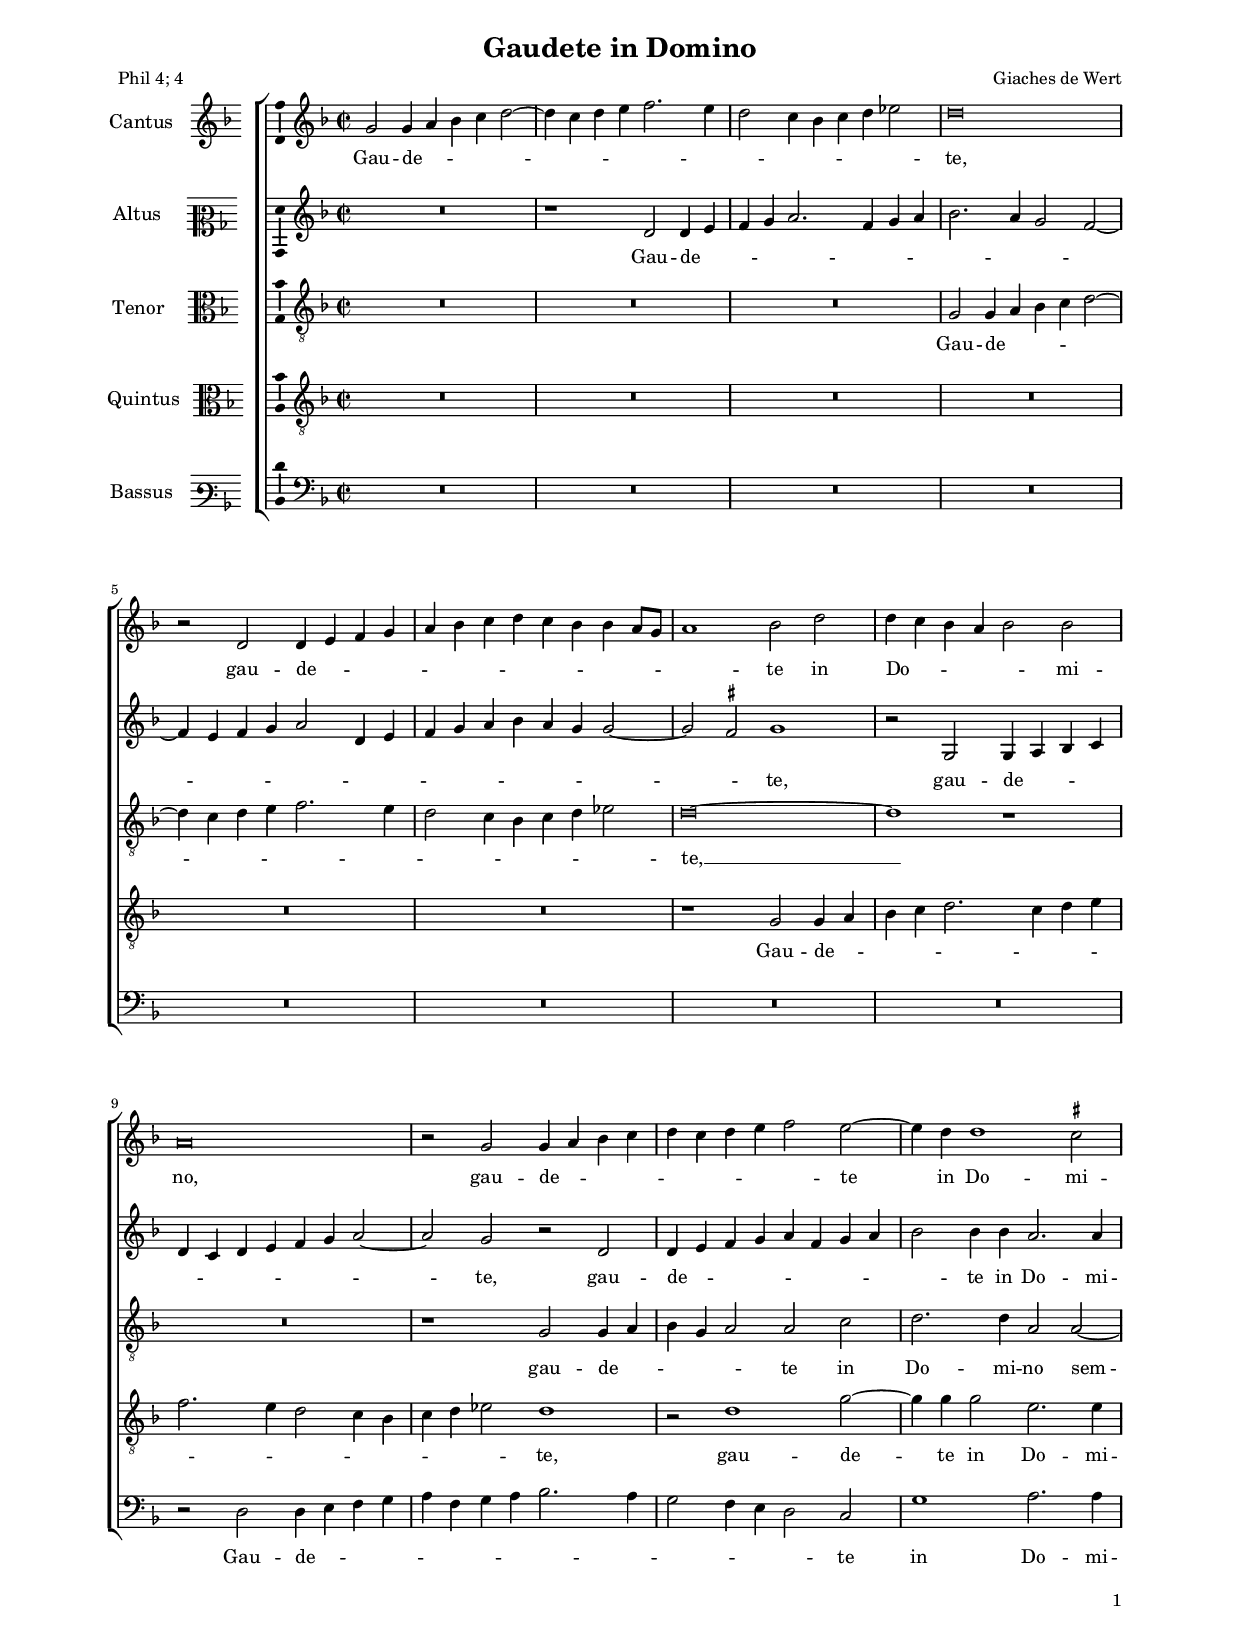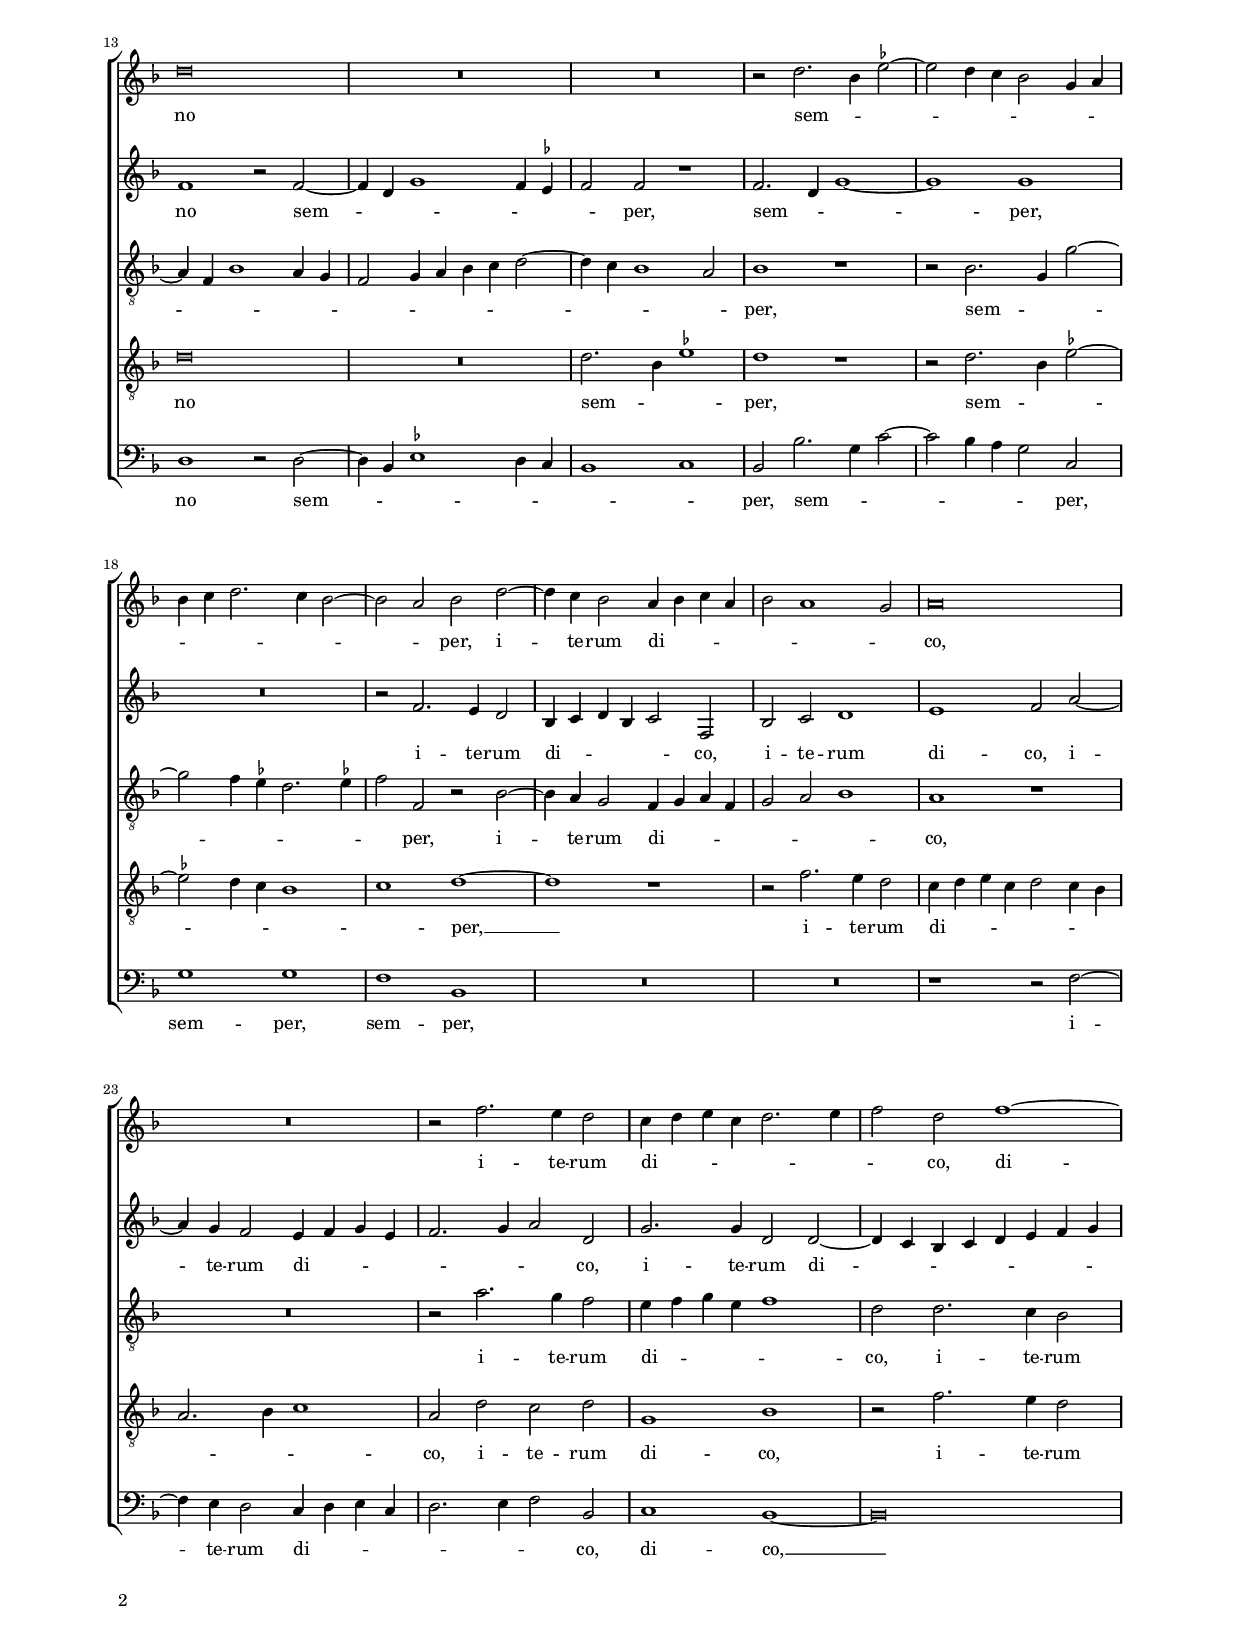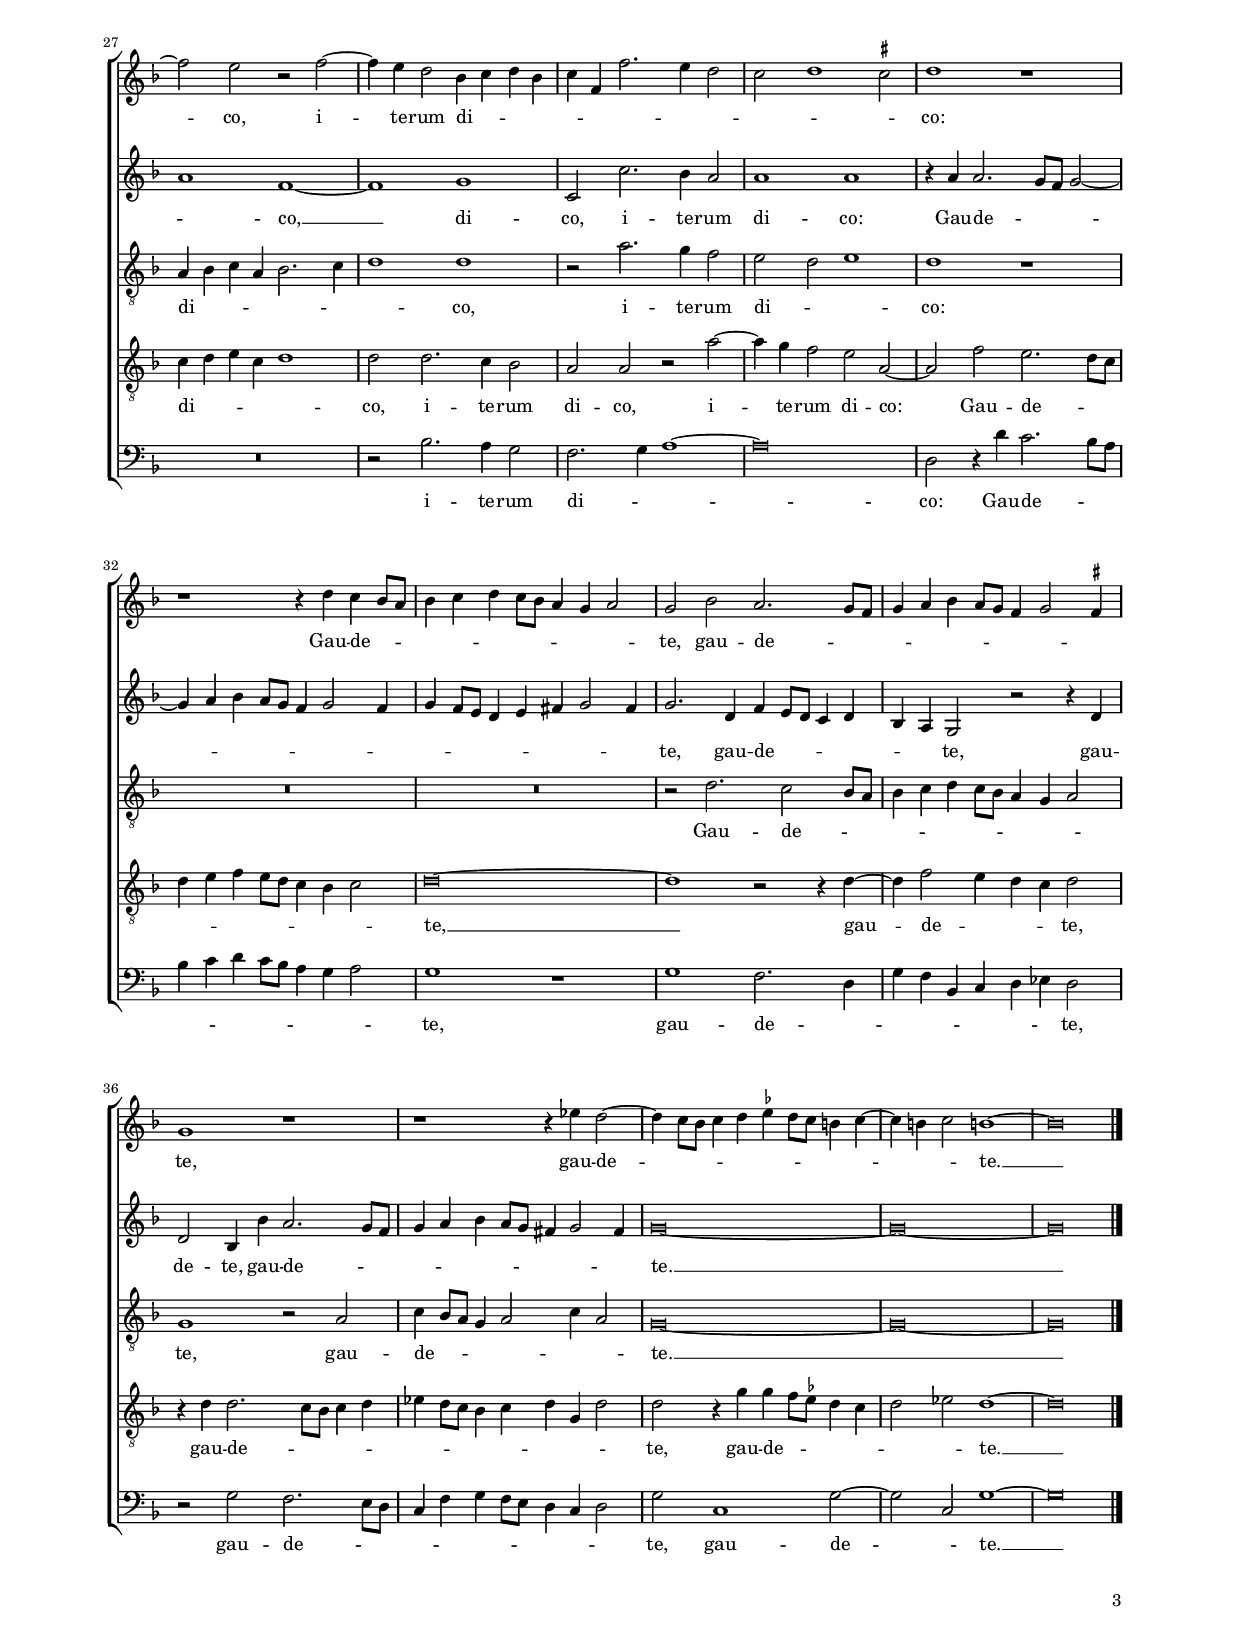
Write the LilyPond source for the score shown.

\header
{
  title="Gaudete in Domino"
  composer="Giaches de Wert"
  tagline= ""
  poet="Phil 4; 4"
}

\version "2.22.2"
\language deutsch
#(set-global-staff-size 15)
% #(set-default-paper-size "letter")
#(ly:set-option 'point-and-click #f)




	ficta = { \once \set suggestAccidentals = ##t }

	forget = #(define-music-function (music) (ly:music?) #{
		\accidentalStyle forget
		$music
		\accidentalStyle default
		#})

    
    
\paper
	{
	top-margin = 1.8 \cm
	bottom-margin = 1.2 \cm
	left-margin = 2 \cm
	right-margin = 2 \cm
	ragged-bottom = ##f
	ragged-last-bottom = ##f
	print-page-number = ##f
	system-system-spacing = #'((basic-distance . 17) (minimum-distance . 14) (padding . 7) (strechability . 150))
    oddFooterMarkup=\markup   \fill-line { "" \fromproperty #'page:page-number-string }
    evenFooterMarkup=\markup  \fill-line { \fromproperty #'page:page-number-string "" }
    last-bottom-spacing = #'((basic-distance . 12) (minimum-distance . 7) (padding . 4))
	systems-per-page = 3
%   page-count = 3
%	min-systems-per-page = 3
%	print-all-headers = ##t
%	print-first-page-number = ##t
%	first-page-number = 1
	}

	
global = {
	\key f \major
	\time 2/2 \set Score.measureLength = #(ly:make-moment 2/1)
    \set Score.tempoHideNote = ##t
    \tempo 2 = 90
    \skip 1*2*40 \bar "|."
	}
    

incipitcantus = \markup { \score {
	{
	\set Staff.instrumentName = \markup { \fontsize #1 "Cantus" }
	\key f \major
	\clef violin
	s4 \bar ""
	}
	\layout  {
	raggedright = ##t
	indent = 1.6 \cm
	line-width = 2.2\cm
	\context { \Staff \remove Time_signature_engraver }
	\override Staff.Clef.Y-extent = #'(0 . 0)
	}} \hspace #1 }

      
incipitaltus = \markup { \score {
	{
	\set Staff.instrumentName = \markup { \fontsize #1 "Altus" }
	\key f \major
	\clef mezzosoprano
	s4 \bar ""
	}
	\layout  {
	raggedright = ##t
	indent = 1.6 \cm
	line-width = 2.2\cm
	\context { \Staff \remove Time_signature_engraver }
	\override Staff.Clef.Y-extent = #'(0 . 0)
	}} \hspace #1 }


incipittenor = \markup { \score {
	{
	\set Staff.instrumentName = \markup { \fontsize #1 "Tenor" }
	\key f \major
	\clef alto
	s4 \bar ""
	}
	\layout  {
	raggedright = ##t
	indent = 1.6 \cm
	line-width = 2.2\cm
	\context { \Staff \remove Time_signature_engraver }
	\override Staff.Clef.Y-extent = #'(0 . 0)
	}} \hspace #1 }
      
      
incipitquintus = \markup { \score {
	{
	\set Staff.instrumentName = \markup { \fontsize #1 "Quintus" }
	\key f \major
	\clef alto
	s4 \bar ""
	}
	\layout  {
	raggedright = ##t
	indent = 1.6 \cm
	line-width = 2.2\cm
	\context { \Staff \remove Time_signature_engraver }
	\override Staff.Clef.Y-extent = #'(0 . 0)
	}} \hspace #1 }
      
      
incipitbassus = \markup { \score {
	{
	\set Staff.instrumentName = \markup { \fontsize #1 "Bassus" }
	\key f \major
	\clef varbaritone
	s4 \bar ""
	}
	\layout  {
	raggedright = ##t
	indent = 1.6 \cm
	line-width = 2.2\cm
	\context { \Staff \remove Time_signature_engraver }
	\override Staff.Clef.Y-extent = #'(0 . 0)
	}} \hspace #1 }


cantus =  \relative c''
	{
	g2 g4 a b c d2~
	d4 c d e f2. e4
	d2 c4 b c d es2
	d\breve
%5
	r2 d, d4 e f g |
	a4 b c d c b b a8 g
	a1 b2 d
	d4 c b a b2 b
	a\breve
%10
	r2 g g4 a b c |
	d4 c d e f2 e~
	e4 d d1 \ficta cis2
	d\breve
	R\breve
%15
	R\breve |
	r2 d2. b4 \ficta es2~
	\ficta es2 d4 c b2 g4 a
	b4 c d2. c4 b2~
	b2 a b d~
%20
	d4 c b2 a4 b c a |
	b2 a1 g2
	a\breve
	R\breve
	r2 f'2. e4 d2
%25
	c4 d e c d2. e4 |
	f2 d f1~
	f2 e r f~
	f4 e d2 b4 c d b
	c4 f, f'2. e4 d2
%30
	c2 d1 \ficta cis2 |
	d1 r
	r1 r4 d c b8 a
	b4 c d c8 b a4 g a2
	g2 b a2. g8 f
%35
	g4 a b a8 g f4 g2 \ficta fis4 |
	g1 r
	r1 r4 es' d2~
	d4 c8 b c4 d \ficta es4 d8 c h4 c~
	c4 h c2 h!1~
%40
	h\breve | 
	}


altus =  \relative c'
	{
	R\breve
	r1 d2 d4 e
	f4 g a2. f4 g a
	b2. a4 g2 f~
%5
	f4 e f g a2 d,4 e |
	f4 g a b a g g2~
	g2 \ficta fis g1
	r2 g, g4 a b c
	d4 c d e f g a2~
%10
	a2 g r d |
	d4 e f g a f g a
	b2 b4 b a2. a4
	f1 r2 f~
	f4 d g1 f4 \ficta es
%15
	f2 f r1 |
	f2. d4 g1~
	g1 g
	R\breve
	r2 f2. e4 d2
%20
	b4 c d b c2 f, |
	b2 c d1
	e1 f2 a~
	a4 g f2 e4 f g e
	f2. g4 a2 d,
%25
	g2. g4 d2 d~ |
	d4 c b c d4 e f g
	a1 f~
	f1 g
	c,2 c'2. b4 a2
%30
	a1 a |
	r4 a a2. g8 f g2~
	g4 a b a8 g f4 g2 f4
	g4 f8 e d4 e fis4 g2 fis4
	g2. d4 f e8 d c4 d
%35
	b4 a g2 r2 r4 d' |
	d2 b4 b' a2. g8 f
	g4 a b a8 g fis4 g2 fis4
	g\breve~
	g\breve~
%40
	g\breve |
	}


tenor =  \relative c'
	{
	R\breve
	R\breve
	R\breve
	g2 g4 a b c d2~
%5
	d4 c d e f2. e4 |
	d2 c4 b c d es2
	d\breve~
	d1 r
	R\breve
%10
	r1 g,2 g4 a |
	b4 g a2 a c
	d2. d4 a2 a~
	a4 f b1 a4 g
	f2 g4 a b c d2~
%15
	d4 c b1 a2 |
	b1 r
	r2 b2. g4 g'2~
	g2 f4 \ficta es d2. \ficta es!4
	f2 f, r b~
%20
	b4 a g2 f4 g a f |
	g2 a b1
	a1 r
	R\breve
	r2 a'2. g4 f2
%25
	e4 f g e f1 |
	d2 d2. c4 b2
	a4 b c a b2. c4
	d1 d
	r2 a'2. g4 f2
%30
	e2 d e1 |
	d1 r
	R\breve
	R\breve
	r2 d2. c2 b8 a
%35
	b4 c d c8 b a4 g a2 |
	g1 r2 a
	c4 b8 a g4 a2 c4 a2
	g\breve~
	g\breve~
%40
	g\breve |
	}


quintus  =  \relative c'
	{
	R\breve
	R\breve
	R\breve
	R\breve
%5
	R\breve |
	R\breve
	r1 g2 g4 a
	b4 c d2. c4 d e
	f2. e4 d2 c4 b
%10
	c4 d es2 d1 |
	r2 d1 g2~
	g4 g g2 e2. e4
	d\breve
	R\breve
%15
	d2. b4 \ficta es1 |
	d1 r
	r2 d2. b4 \ficta es2~
	\ficta es2 d4 c b1
	c1 d~
%20
	d1 r |
	r2 f2. e4 d2
	c4 d e c d2 c4 b
	a2. b4 c1
	a2 d c d
%25
	g,1 b |
	r2 f'2. e4 d2
	c4 d e c d1
	d2 d2. c4 b2
	a2 a r a'~
%30
	a4 g f2 e a,~ |
	a2 f' e2. d8 c
	d4 e f e8 d c4 b c2
	d\breve~
	d1 r2 r4 d~
%35
	d4 f2 e4 d4 c d2 |
	r4 d d2. c8 b c4 d
	es4 d8 c b4 c d g, d'2
	d2 r4 g g f8 \ficta es d4 c 
	d2 es d1~
%40
	d\breve |
	}


bassus  =  \relative c
	{
	R\breve
	R\breve
	R\breve
	R\breve
%5
	R\breve |
	R\breve
	R\breve
	R\breve
	r2 d d4 e f g
%10
	a4 f g a b2. a4 |
	g2 f4 e d2 c
	g'1 a2. a4
	d,1 r2 d~
	d4 b \ficta es1 d4 c
%15
	b1 c |
	b2 b'2. g4 c2~
	c2 b4 a g2 c,
	g'1 g
	f1 b,
%20
	R\breve |
	R\breve
	r1 r2 f'~
	f4 e d2 c4 d e c
	d2. e4 f2 b,
%25
	c1 b~ |
	b\breve
	R\breve
	r2 b'2. a4 g2
	f2. g4 a1~
%30
	a\breve |
	d,2 r4 d' c2. b8 a
	b4 c d c8 b a4 g a2
	g1 r
	g1 f2. d4
%35
	g4 f b, c d es d2 |
	r2 g f2. e8 d
	c4 f g f8 e d4 c d2
	g2 c,1 g'2~
	g2 c, g'1~
%40
	g\breve |
	}


lyricscantus = \lyricmode {
	Gau -- de -- _ _ _ _ _ _ _ _ _ _ _ _ _ _ _ te,
    gau -- de -- _ _ _ _ _ _ _ _ _ _ _ _ _ te in Do -- _ _ _ _ mi -- no,
    gau -- de -- _ _ _ _ _ _ _ _ te in Do -- mi -- no sem -- _ _ _ _ _ _ _ _ _ _ _ _ _ per,
    i -- te -- rum di -- _ _ _ _ _ _ co,
    i -- te -- rum di -- _ _ _ _ _ _ co,
    di -- co,
    i -- te -- rum di -- _ _ _ _ _ _ _ _ _ _ _ co:
    Gau -- de -- _ _ _ _ _ _ _ _ _ _ te,
    gau -- de -- _ _ _ _ _ _ _ _ _ _ te,
    gau -- de -- _ _ _ _ _ _ _ _ _ _ _ te. __
	}


lyricsaltus = \lyricmode {
	Gau -- de -- _ _ _ _ _ _ _ _ _ _ _ _ _ _ _ _ _ _ _ _ _ _ _ _ _ te,
    gau -- de -- _ _ _ _ _ _ _ _ _ _ te,
    gau -- de -- _ _ _ _ _ _ _ _ te in Do -- mi -- no sem -- _ _ _ _ _ per,
    sem -- _ _ per,
    i -- te -- rum di -- _ _ _ _ co,
    i -- te -- rum di -- co,
    i -- te -- rum di -- _ _ _ _ _ _ co,
    i -- te -- rum di -- _ _ _ _ _ _ _ _ co, __
    di -- co,
    i -- te -- rum di -- co:
    Gau -- de -- _ _ _ _ _ _ _ _ _ _ _ _ _ _ _ _ _ _ te,
    gau -- de -- _ _ _ _ _ _ te,
    gau -- de -- te,
    gau -- de -- _ _ _ _ _ _ _ _ _ _ te. __
	}


lyricstenor = \lyricmode {
	Gau -- de -- _ _ _ _ _ _ _ _ _ _ _ _ _ _ _ te, __
    gau -- de -- _ _ _ _ te in Do -- mi -- no sem -- _ _ _ _ _ _ _ _ _ _ _ _ _ per,
    sem -- _ _ _ _ _ _ _ per,
    i -- te -- rum di -- _ _ _ _ _ _ co,
    i -- te -- rum di -- _ _ _ _ co,
    i -- te -- rum di -- _ _ _ _ _ _ co,
    i -- te -- rum di -- _ _ co:
    Gau -- de -- _ _ _ _ _ _ _ _ _ _ te,
    gau -- de -- _ _ _ _ _ _ te. __
	}


lyricsquintus = \lyricmode {
	Gau -- de -- _ _ _ _ _ _ _ _ _ _ _ _ _ _ _ te,
    gau -- de -- te in Do -- mi -- no sem -- _ _ per,
    sem -- _ _ _ _ _ _ per, __
    i -- te -- rum di -- _ _ _ _ _ _ _ _ _ co,
    i -- te -- rum di -- co,
    i -- te -- rum di -- _ _ _ _ co,
    i -- te -- rum di -- co,
    i -- te -- rum di -- co:
    Gau -- de -- _ _ _ _ _ _ _ _ _ _ te, __
    gau -- de -- _ _ _ te,
    gau -- de -- _ _ _ _ _ _ _ _ _ _ _ _ te,
    gau -- de -- _ _ _ _ _ _ te. __
	}


lyricsbassus = \lyricmode {
	Gau -- de -- _ _ _ _ _ _ _ _ _ _ _ _ _ te in Do -- mi -- no sem -- _ _ _ _ _ _ per,
    sem -- _ _ _ _ _ per,
    sem -- per,
    sem -- per,
    i -- te -- rum di -- _ _ _ _ _ _ co,
    di -- co, __
    i -- te -- rum di -- _ _ co:
    Gau -- de -- _ _ _ _ _ _ _ _ _ _ te,
    gau -- de -- _ _ _ _ _ _ _ te,
    gau -- de -- _ _ _ _ _ _ _ _ _ _ te,
    gau -- de -- _ te. __
	}


\score
{  
    \transpose c c {
	\new ChoirStaff \with { \override StaffGrouper.staff-staff-spacing.basic-distance = #12 }
	<<

	\new Staff << \global
	\new Voice="v1" {
		\set Staff.instrumentName=\incipitcantus
%		\set Staff.instrumentName= "S"
		\set Staff.midiInstrument = "reed organ"
		\clef violin
		\cantus }
	\new Lyrics \lyricsto "v1" {\lyricscantus }
	>>


	\new Staff << \global
	\new Voice="v2" {
		\set Staff.instrumentName=\incipitaltus
%		\set Staff.instrumentName= "A"
		\set Staff.midiInstrument = "reed organ"
		\clef violin % "G_8"
		\altus}
	\new Lyrics \lyricsto "v2" {\lyricsaltus }
	>>


	\new Staff << \global
	\new Voice="v3" {
		\set Staff.instrumentName=\incipittenor
%		\set Staff.instrumentName= "T"
		\set Staff.midiInstrument = "reed organ"
		\clef "G_8"
		\tenor }
	\new Lyrics \lyricsto "v3" {\lyricstenor }
	>>


	\new Staff << \global
	\new Voice="v5" {
		\set Staff.instrumentName=\incipitquintus
%		\set Staff.instrumentName= "Q"
		\set Staff.midiInstrument = "reed organ"
		\clef "G_8"
		\quintus}
	\new Lyrics \lyricsto "v5" {\lyricsquintus }
	>>


	\new Staff << \global
	\new Voice="v4" {
		\set Staff.instrumentName=\incipitbassus
%		\set Staff.instrumentName= "B"
		\set Staff.midiInstrument = "reed organ"
		\clef bass 
		\bassus }
	\new Lyrics \lyricsto "v4" {\lyricsbassus}
	>>

	>>
	} % transpose

	\layout
	{
	indent = 2.5\cm
	\context { \Lyrics \override VerticalAxisGroup.nonstaff-relatedstaff-spacing.padding = #1.4 }
%	\context { \Lyrics \override LyricText.font-size = #1 }
	\context { \Staff \override TimeSignature.break-visibility = #end-of-line-invisible }
	\context { \Staff \consists "Ambitus_engraver" }
	\context { \Score \override BarNumber.padding = #2 }
	\context { \Voice \override NoteHead.style = #'baroque }
	}

\midi
	{
    	
	}

}


% EOF
